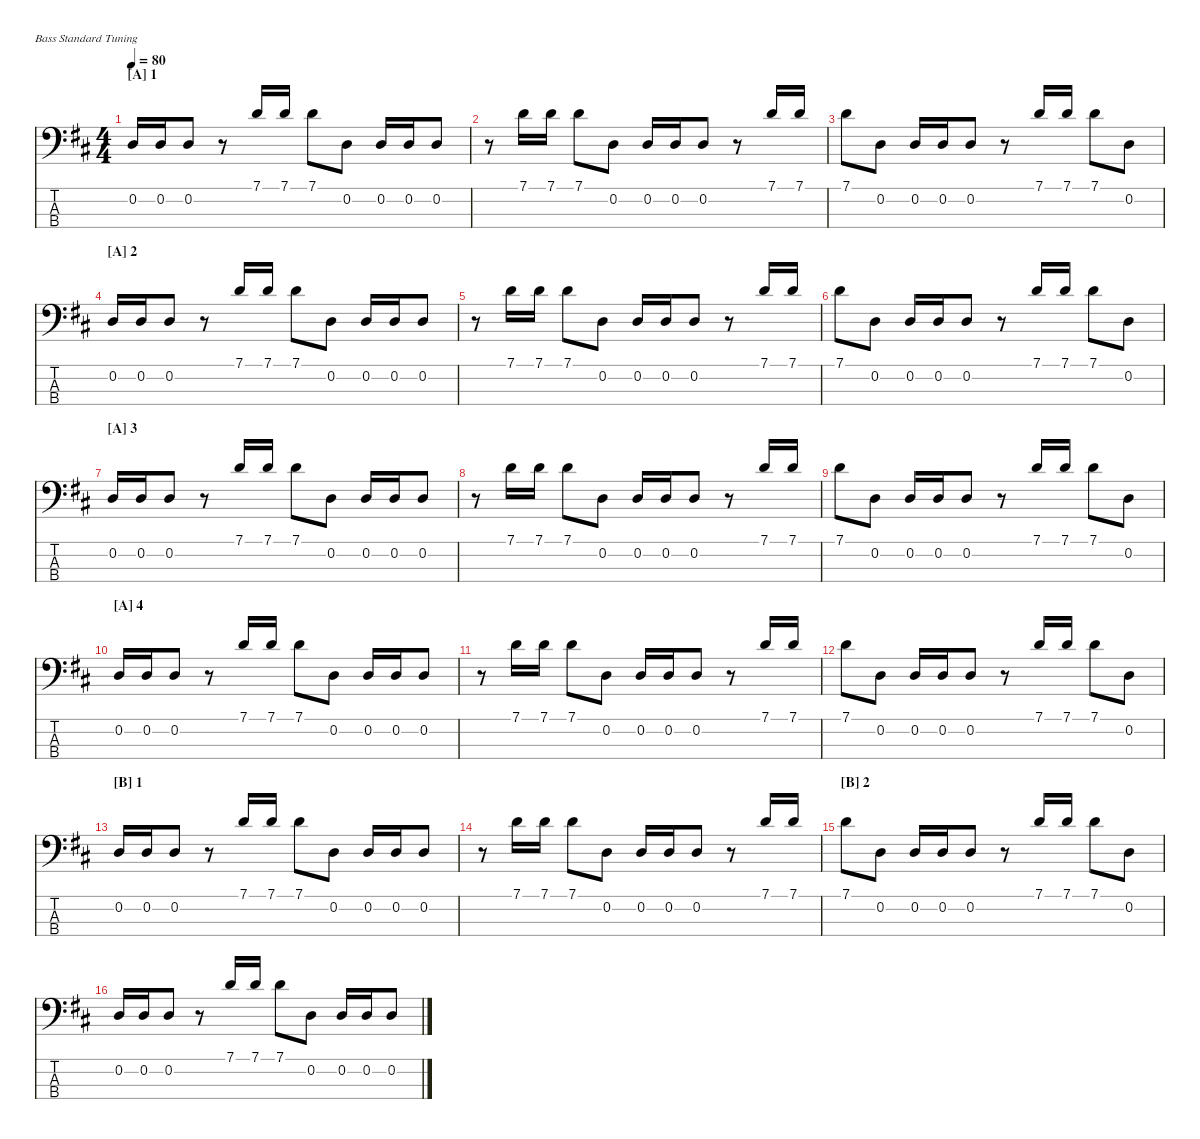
\hideDynamics
\bracketExtendMode nobrackets
\singleTrackTrackNamePolicy hidden
\multiTrackTrackNamePolicy hidden
\otherSystemsTrackNameOrientation horizontal
\track ("Bass" "E-Bass") {instrument electricbassfinger}
\staff {score tabs}
\tuning (G2 D2 A1 E1)
\ts (4 4)
\section ("A" "1")
\tempo 80
\clef f4
\ks d
0.2{acc forcenatural}.16{dy f beam Up} 0.2{acc forcenatural}.16{beam Up} 0.2{acc forcenatural}.8{beam Up} r.8{beam Up} 7.1{acc forcenatural}.16{beam Down} 7.1{acc forcenatural}.16{beam Down} 7.1{acc forcenatural}.8{beam Down} 0.2{acc forcenatural}.8{beam Down} 0.2{acc forcenatural}.16{beam Up} 0.2{acc forcenatural}.16{beam Up} 0.2{acc forcenatural}.8{beam Up} |
r.8{beam Down} 7.1{acc forcenatural}.16{beam Down} 7.1{acc forcenatural}.16{beam Down} 7.1{acc forcenatural}.8{beam Down} 0.2{acc forcenatural}.8{beam Down} 0.2{acc forcenatural}.16{beam Up} 0.2{acc forcenatural}.16{beam Up} 0.2{acc forcenatural}.8{beam Up} r.8{beam Up} 7.1{acc forcenatural}.16{beam Down} 7.1{acc forcenatural}.16{beam Down} |
7.1{acc forcenatural}.8{beam Down} 0.2{acc forcenatural}.8{beam Down} 0.2{acc forcenatural}.16{beam Up} 0.2{acc forcenatural}.16{beam Up} 0.2{acc forcenatural}.8{beam Up} r.8{beam Up} 7.1{acc forcenatural}.16{beam Down} 7.1{acc forcenatural}.16{beam Down} 7.1{acc forcenatural}.8{beam Down} 0.2{acc forcenatural}.8{beam Down} |
\section ("A" "2")
0.2{acc forcenatural}.16{beam Up} 0.2{acc forcenatural}.16{beam Up} 0.2{acc forcenatural}.8{beam Up} r.8{beam Up} 7.1{acc forcenatural}.16{beam Down} 7.1{acc forcenatural}.16{beam Down} 7.1{acc forcenatural}.8{beam Down} 0.2{acc forcenatural}.8{beam Down} 0.2{acc forcenatural}.16{beam Up} 0.2{acc forcenatural}.16{beam Up} 0.2{acc forcenatural}.8{beam Up} |
r.8{beam Down} 7.1{acc forcenatural}.16{beam Down} 7.1{acc forcenatural}.16{beam Down} 7.1{acc forcenatural}.8{beam Down} 0.2{acc forcenatural}.8{beam Down} 0.2{acc forcenatural}.16{beam Up} 0.2{acc forcenatural}.16{beam Up} 0.2{acc forcenatural}.8{beam Up} r.8{beam Up} 7.1{acc forcenatural}.16{beam Down} 7.1{acc forcenatural}.16{beam Down} |
7.1{acc forcenatural}.8{beam Down} 0.2{acc forcenatural}.8{beam Down} 0.2{acc forcenatural}.16{beam Up} 0.2{acc forcenatural}.16{beam Up} 0.2{acc forcenatural}.8{beam Up} r.8{beam Up} 7.1{acc forcenatural}.16{beam Down} 7.1{acc forcenatural}.16{beam Down} 7.1{acc forcenatural}.8{beam Down} 0.2{acc forcenatural}.8{beam Down} |
\section ("A" "3")
0.2{acc forcenatural}.16{beam Up} 0.2{acc forcenatural}.16{beam Up} 0.2{acc forcenatural}.8{beam Up} r.8{beam Up} 7.1{acc forcenatural}.16{beam Down} 7.1{acc forcenatural}.16{beam Down} 7.1{acc forcenatural}.8{beam Down} 0.2{acc forcenatural}.8{beam Down} 0.2{acc forcenatural}.16{beam Up} 0.2{acc forcenatural}.16{beam Up} 0.2{acc forcenatural}.8{beam Up} |
r.8{beam Down} 7.1{acc forcenatural}.16{beam Down} 7.1{acc forcenatural}.16{beam Down} 7.1{acc forcenatural}.8{beam Down} 0.2{acc forcenatural}.8{beam Down} 0.2{acc forcenatural}.16{beam Up} 0.2{acc forcenatural}.16{beam Up} 0.2{acc forcenatural}.8{beam Up} r.8{beam Up} 7.1{acc forcenatural}.16{beam Down} 7.1{acc forcenatural}.16{beam Down} |
7.1{acc forcenatural}.8{beam Down} 0.2{acc forcenatural}.8{beam Down} 0.2{acc forcenatural}.16{beam Up} 0.2{acc forcenatural}.16{beam Up} 0.2{acc forcenatural}.8{beam Up} r.8{beam Up} 7.1{acc forcenatural}.16{beam Down} 7.1{acc forcenatural}.16{beam Down} 7.1{acc forcenatural}.8{beam Down} 0.2{acc forcenatural}.8{beam Down} |
\section ("A" "4")
0.2{acc forcenatural}.16{beam Up} 0.2{acc forcenatural}.16{beam Up} 0.2{acc forcenatural}.8{beam Up} r.8{beam Up} 7.1{acc forcenatural}.16{beam Down} 7.1{acc forcenatural}.16{beam Down} 7.1{acc forcenatural}.8{beam Down} 0.2{acc forcenatural}.8{beam Down} 0.2{acc forcenatural}.16{beam Up} 0.2{acc forcenatural}.16{beam Up} 0.2{acc forcenatural}.8{beam Up} |
r.8{beam Down} 7.1{acc forcenatural}.16{beam Down} 7.1{acc forcenatural}.16{beam Down} 7.1{acc forcenatural}.8{beam Down} 0.2{acc forcenatural}.8{beam Down} 0.2{acc forcenatural}.16{beam Up} 0.2{acc forcenatural}.16{beam Up} 0.2{acc forcenatural}.8{beam Up} r.8{beam Up} 7.1{acc forcenatural}.16{beam Down} 7.1{acc forcenatural}.16{beam Down} |
7.1{acc forcenatural}.8{beam Down} 0.2{acc forcenatural}.8{beam Down} 0.2{acc forcenatural}.16{beam Up} 0.2{acc forcenatural}.16{beam Up} 0.2{acc forcenatural}.8{beam Up} r.8{beam Up} 7.1{acc forcenatural}.16{beam Down} 7.1{acc forcenatural}.16{beam Down} 7.1{acc forcenatural}.8{beam Down} 0.2{acc forcenatural}.8{beam Down} |
\section ("B" "1")
0.2{acc forcenatural}.16{beam Up} 0.2{acc forcenatural}.16{beam Up} 0.2{acc forcenatural}.8{beam Up} r.8{beam Up} 7.1{acc forcenatural}.16{beam Down} 7.1{acc forcenatural}.16{beam Down} 7.1{acc forcenatural}.8{beam Down} 0.2{acc forcenatural}.8{beam Down} 0.2{acc forcenatural}.16{beam Up} 0.2{acc forcenatural}.16{beam Up} 0.2{acc forcenatural}.8{beam Up} |
r.8{beam Down} 7.1{acc forcenatural}.16{beam Down} 7.1{acc forcenatural}.16{beam Down} 7.1{acc forcenatural}.8{beam Down} 0.2{acc forcenatural}.8{beam Down} 0.2{acc forcenatural}.16{beam Up} 0.2{acc forcenatural}.16{beam Up} 0.2{acc forcenatural}.8{beam Up} r.8{beam Up} 7.1{acc forcenatural}.16{beam Down} 7.1{acc forcenatural}.16{beam Down} |
\section ("B" "2")
7.1{acc forcenatural}.8{beam Down} 0.2{acc forcenatural}.8{beam Down} 0.2{acc forcenatural}.16{beam Up} 0.2{acc forcenatural}.16{beam Up} 0.2{acc forcenatural}.8{beam Up} r.8{beam Up} 7.1{acc forcenatural}.16{beam Down} 7.1{acc forcenatural}.16{beam Down} 7.1{acc forcenatural}.8{beam Down} 0.2{acc forcenatural}.8{beam Down} |
0.2{acc forcenatural}.16{beam Up} 0.2{acc forcenatural}.16{beam Up} 0.2{acc forcenatural}.8{beam Up} r.8{beam Up} 7.1{acc forcenatural}.16{beam Down} 7.1{acc forcenatural}.16{beam Down} 7.1{acc forcenatural}.8{beam Down} 0.2{acc forcenatural}.8{beam Down} 0.2{acc forcenatural}.16{beam Up} 0.2{acc forcenatural}.16{beam Up} 0.2{acc forcenatural}.8{beam Up}
